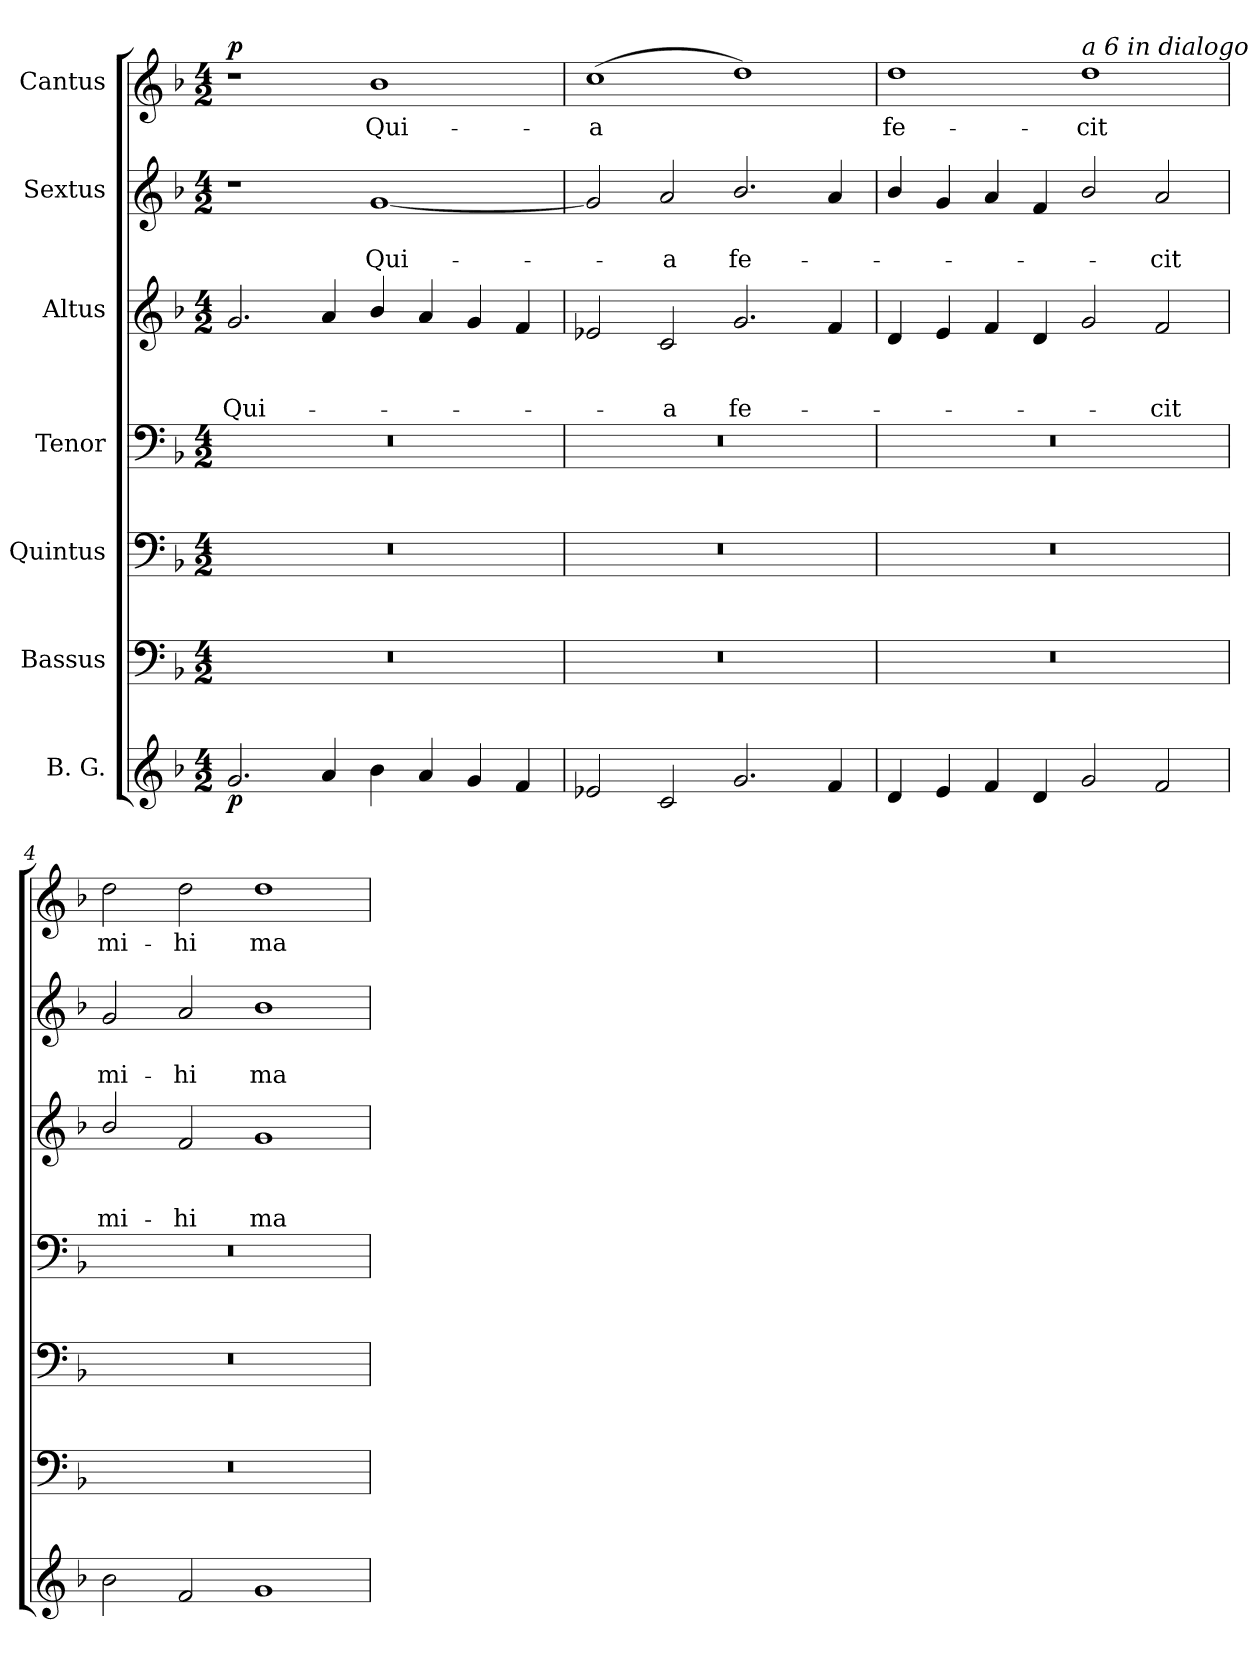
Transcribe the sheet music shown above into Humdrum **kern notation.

**kern	**dynam	**kern	**kern	**kern	**kern	**text	**text	**text	**kern	**text	**text	**kern	**text	**dynam
*part7	*part7	*part6	*part5	*part4	*part3	*part3	*part3	*part3	*part2	*part2	*part2	*part1	*part1	*part1
*staff7	*staff7	*staff6	*staff5	*staff4	*staff3	*staff3	*staff3	*staff3	*staff2	*staff2	*staff2	*staff1	*staff1	*staff1
*I"B. G.	*	*I"Bassus	*I"Quintus	*I"Tenor	*I"Altus	*	*	*	*I"Sextus	*	*	*I"Cantus	*	*
*clefG2	*	*clefF4	*clefF4	*clefF4	*clefG2	*	*	*	*clefG2	*	*	*clefG2	*	*
*	*	*	*ITrd12c21	*	*	*	*	*	*	*	*	*	*	*
*k[b-]	*	*k[b-]	*k[b-]	*k[b-]	*k[b-]	*	*	*	*k[b-]	*	*	*k[b-]	*	*
*F:	*	*F:	*F:	*F:	*F:	*	*	*	*F:	*	*	*F:	*	*
*M4/2	*	*M4/2	*M4/2	*M4/2	*M4/2	*	*	*	*M4/2	*	*	*M4/2	*	*
*MM240	*	*MM240	*MM240	*MM240	*MM240	*	*	*	*MM240	*	*	*MM240	*	*
=1	=1	=1	=1	=1	=1	=1	=1	=1	=1	=1	=1	=1	=1	=1
!	!LO:DY:b	!	!	!	!	!	!	!	!	!	!	!	!	!LO:DY:b
2.g/	p	0r	0r	0r	2.g/	.	.	Qui-	1r	.	.	1r	.	p
4a/	.	.	.	.	4a/	.	.	.	.	.	.	.	.	.
4b-\	.	.	.	.	4b-/	.	.	.	[1g	.	Qui-	1b-	Qui-	.
4a/	.	.	.	.	4a/	.	.	.	.	.	.	.	.	.
4g/	.	.	.	.	4g/	.	.	.	.	.	.	.	.	.
4f/	.	.	.	.	4f/	.	.	.	.	.	.	.	.	.
=2	=2	=2	=2	=2	=2	=2	=2	=2	=2	=2	=2	=2	=2	=2
2e-X/	.	0r	0r	0r	2e-X/	.	.	.	2g/]	.	.	(>1cc	-a	.
2c/	.	.	.	.	2c/	.	.	-a	2a/	.	-a	.	.	.
2.g/	.	.	.	.	2.g/	.	.	fe-	2.b-/	.	fe-	1dd)	.	.
4f/	.	.	.	.	4f/	.	.	.	4a/	.	.	.	.	.
=3	=3	=3	=3	=3	=3	=3	=3	=3	=3	=3	=3	=3	=3	=3
4d/	.	0r	0r	0r	4d/	.	.	.	4b-/	.	.	1dd	fe-	.
4e/	.	.	.	.	4e/	.	.	.	4g/	.	.	.	.	.
4f/	.	.	.	.	4f/	.	.	.	4a/	.	.	.	.	.
4d/	.	.	.	.	4d/	.	.	.	4f/	.	.	.	.	.
!	!	!	!	!	!	!	!	!	!	!	!	!LO:TX:a:i:t=a 6 in dialogo	!	!
2g/	.	.	.	.	2g/	.	.	.	2b-/	.	.	1dd	-cit	.
2f/	.	.	.	.	2f/	.	.	-cit	2a/	.	-cit	.	.	.
=4	=4	=4	=4	=4	=4	=4	=4	=4	=4	=4	=4	=4	=4	=4
2b-\	.	0r	0r	0r	2b-/	.	.	mi-	2g/	.	mi-	2dd\	mi-	.
2f/	.	.	.	.	2f/	.	.	-hi	2a/	.	-hi	2dd\	-hi	.
1g	.	.	.	.	1g	.	.	ma-	1b-	.	ma-	1dd	ma-	.
=	=	=	=	=	=	=	=	=	=	=	=	=	=	=
*-	*-	*-	*-	*-	*-	*-	*-	*-	*-	*-	*-	*-	*-	*-
